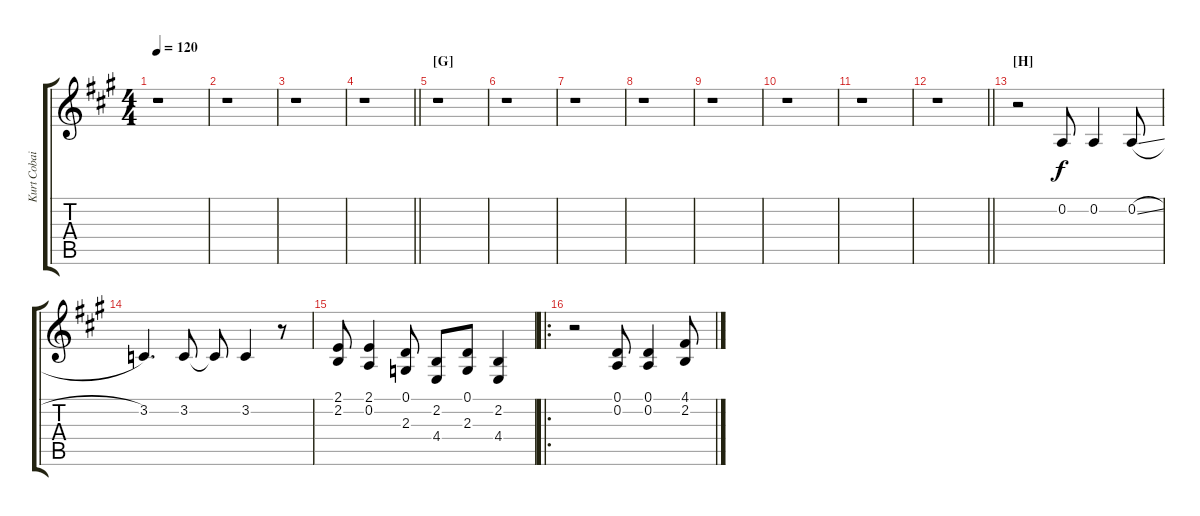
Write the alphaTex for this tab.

\track ("Kurt Cobain" "Kurt Cobai") {instrument sopranosax}
\staff {score tabs}
\tuning (D4 A3 F3 C3 G2 D2) {hide}
\ts (4 4)
\tempo 120
\clef g2
\ks f#minor
r.1{dy f} |
r.1 |
r.1 |
\barLineRight lightlight
r.1 |
\section ("" "[G]")
r.1 |
r.1 |
r.1 |
r.1 |
r.1 |
r.1 |
r.1 |
\barLineRight lightlight
r.1 |
\section ("" "[H]")
r.2 0.2.8 0.2.4 0.2{sl}.8 |
3.2.4{d} 3.2.8 3.2{t}.8 3.2.4 r.8 |
(2.1 2.2).8 (2.1 0.2).4 (0.1 2.3).8 (2.2 4.4).8 (0.1 2.3).8 (2.2 4.4).4 |
\ro
r.2 (0.1 0.2).8 (0.1 0.2).4 (4.1 2.2).8
